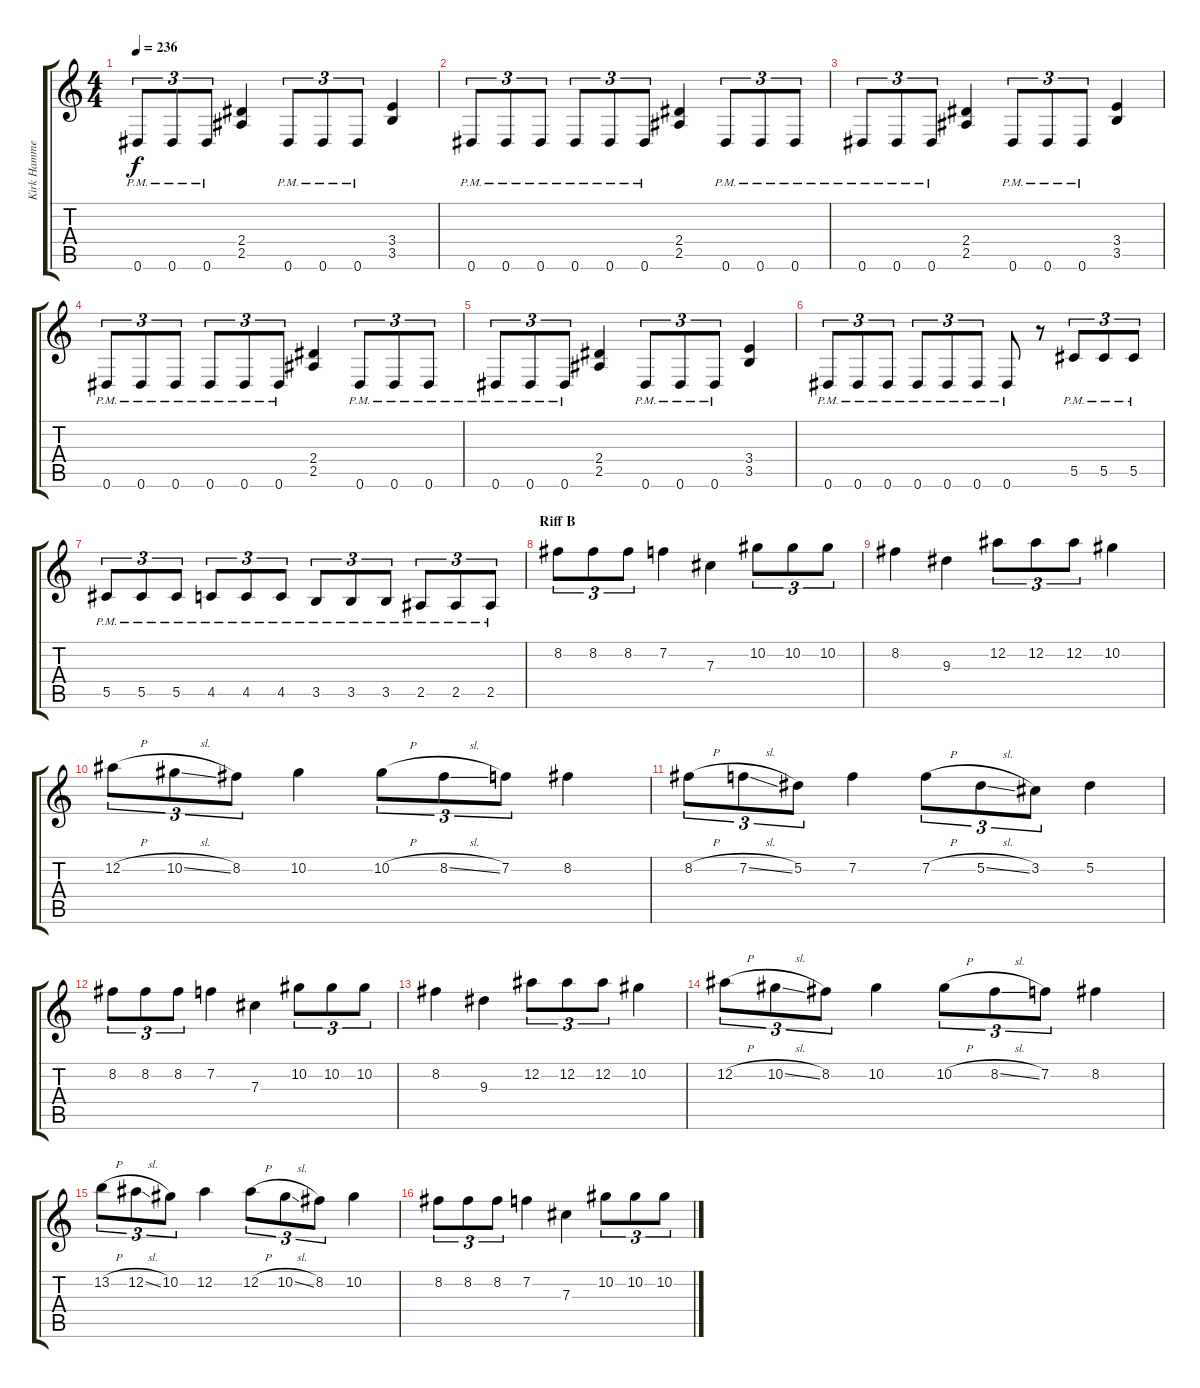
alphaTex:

\track ("Kirk Hammett (Guitar)" "Kirk Hamme") {instrument electricguitarclean}
\staff {score tabs}
\tuning (Eb4 Bb3 Gb3 Db3 Ab2 Eb2) {hide}
\ts (4 4)
\tempo 236
\clef g2
\ks c
0.6{pm}.8{tu (3 2) dy f} 0.6{pm}.8{tu (3 2)} 0.6{pm}.8{tu (3 2)} (2.4 2.5).4 0.6{pm}.8{tu (3 2)} 0.6{pm}.8{tu (3 2)} 0.6{pm}.8{tu (3 2)} (3.4 3.5).4 |
0.6{pm}.8{tu (3 2)} 0.6{pm}.8{tu (3 2)} 0.6{pm}.8{tu (3 2)} 0.6{pm}.8{tu (3 2)} 0.6{pm}.8{tu (3 2)} 0.6{pm}.8{tu (3 2)} (2.4 2.5).4 0.6{pm}.8{tu (3 2)} 0.6{pm}.8{tu (3 2)} 0.6{pm}.8{tu (3 2)} |
0.6{pm}.8{tu (3 2)} 0.6{pm}.8{tu (3 2)} 0.6{pm}.8{tu (3 2)} (2.4 2.5).4 0.6{pm}.8{tu (3 2)} 0.6{pm}.8{tu (3 2)} 0.6{pm}.8{tu (3 2)} (3.4 3.5).4 |
0.6{pm}.8{tu (3 2)} 0.6{pm}.8{tu (3 2)} 0.6{pm}.8{tu (3 2)} 0.6{pm}.8{tu (3 2)} 0.6{pm}.8{tu (3 2)} 0.6{pm}.8{tu (3 2)} (2.4 2.5).4 0.6{pm}.8{tu (3 2)} 0.6{pm}.8{tu (3 2)} 0.6{pm}.8{tu (3 2)} |
0.6{pm}.8{tu (3 2)} 0.6{pm}.8{tu (3 2)} 0.6{pm}.8{tu (3 2)} (2.4 2.5).4 0.6{pm}.8{tu (3 2)} 0.6{pm}.8{tu (3 2)} 0.6{pm}.8{tu (3 2)} (3.4 3.5).4 |
0.6{pm}.8{tu (3 2)} 0.6{pm}.8{tu (3 2)} 0.6{pm}.8{tu (3 2)} 0.6{pm}.8{tu (3 2)} 0.6{pm}.8{tu (3 2)} 0.6{pm}.8{tu (3 2)} 0.6{pm}.8 r.8 5.5{pm}.8{tu (3 2)} 5.5{pm}.8{tu (3 2)} 5.5{pm}.8{tu (3 2)} |
5.5{pm}.8{tu (3 2)} 5.5{pm}.8{tu (3 2)} 5.5{pm}.8{tu (3 2)} 4.5{pm}.8{tu (3 2)} 4.5{pm}.8{tu (3 2)} 4.5{pm}.8{tu (3 2)} 3.5{pm}.8{tu (3 2)} 3.5{pm}.8{tu (3 2)} 3.5{pm}.8{tu (3 2)} 2.5{pm}.8{tu (3 2)} 2.5{pm}.8{tu (3 2)} 2.5{pm}.8{tu (3 2)} |
\section ("" "Riff B")
8.2.8{tu (3 2)} 8.2.8{tu (3 2)} 8.2.8{tu (3 2)} 7.2.4 7.3.4 10.2.8{tu (3 2)} 10.2.8{tu (3 2)} 10.2.8{tu (3 2)} |
8.2.4 9.3.4 12.2.8{tu (3 2)} 12.2.8{tu (3 2)} 12.2.8{tu (3 2)} 10.2.4 |
12.2{h}.8{tu (3 2)} 10.2{sl}.8{tu (3 2)} 8.2.8{tu (3 2)} 10.2.4 10.2{h}.8{tu (3 2)} 8.2{sl}.8{tu (3 2)} 7.2.8{tu (3 2)} 8.2.4 |
8.2{h}.8{tu (3 2)} 7.2{sl}.8{tu (3 2)} 5.2.8{tu (3 2)} 7.2.4 7.2{h}.8{tu (3 2)} 5.2{sl}.8{tu (3 2)} 3.2.8{tu (3 2)} 5.2.4 |
8.2.8{tu (3 2)} 8.2.8{tu (3 2)} 8.2.8{tu (3 2)} 7.2.4 7.3.4 10.2.8{tu (3 2)} 10.2.8{tu (3 2)} 10.2.8{tu (3 2)} |
8.2.4 9.3.4 12.2.8{tu (3 2)} 12.2.8{tu (3 2)} 12.2.8{tu (3 2)} 10.2.4 |
12.2{h}.8{tu (3 2)} 10.2{sl}.8{tu (3 2)} 8.2.8{tu (3 2)} 10.2.4 10.2{h}.8{tu (3 2)} 8.2{sl}.8{tu (3 2)} 7.2.8{tu (3 2)} 8.2.4 |
13.2{h}.8{tu (3 2)} 12.2{sl}.8{tu (3 2)} 10.2.8{tu (3 2)} 12.2.4 12.2{h}.8{tu (3 2)} 10.2{sl}.8{tu (3 2)} 8.2.8{tu (3 2)} 10.2.4 |
8.2.8{tu (3 2)} 8.2.8{tu (3 2)} 8.2.8{tu (3 2)} 7.2.4 7.3.4 10.2.8{tu (3 2)} 10.2.8{tu (3 2)} 10.2.8{tu (3 2)}
